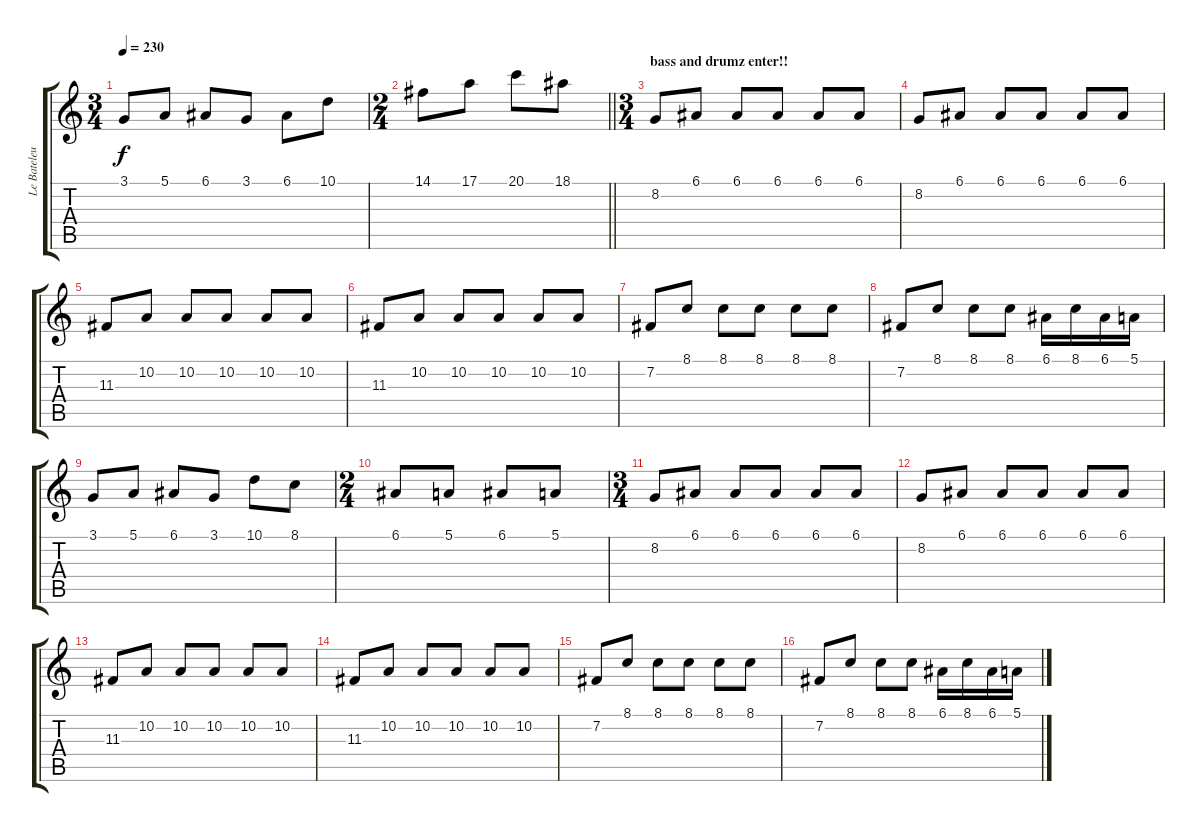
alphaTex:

\track ("Le Bateleur" "Le Bateleu") {instrument violin}
\staff {score tabs}
\tuning (E4 B3 G3 D3 A2 D2) {hide}
\ts (3 4)
\tempo 230
\clef g2
\ks c
3.1.8{dy f} 5.1.8 6.1.8 3.1.8 6.1.8 10.1.8 |
\ts (2 4)
\barLineRight lightlight
14.1.8 17.1.8 20.1.8 18.1.8 |
\ts (3 4)
\section ("" "bass and drumz enter!!")
8.2.8 6.1.8 6.1.8 6.1.8 6.1.8 6.1.8 |
8.2.8 6.1.8 6.1.8 6.1.8 6.1.8 6.1.8 |
11.3.8 10.2.8 10.2.8 10.2.8 10.2.8 10.2.8 |
11.3.8 10.2.8 10.2.8 10.2.8 10.2.8 10.2.8 |
7.2.8 8.1.8 8.1.8 8.1.8 8.1.8 8.1.8 |
7.2.8 8.1.8 8.1.8 8.1.8 6.1.16 8.1.16 6.1.16 5.1.16 |
3.1.8 5.1.8 6.1.8 3.1.8 10.1.8 8.1.8 |
\ts (2 4)
6.1.8 5.1.8 6.1.8 5.1.8 |
\ts (3 4)
8.2.8 6.1.8 6.1.8 6.1.8 6.1.8 6.1.8 |
8.2.8 6.1.8 6.1.8 6.1.8 6.1.8 6.1.8 |
11.3.8 10.2.8 10.2.8 10.2.8 10.2.8 10.2.8 |
11.3.8 10.2.8 10.2.8 10.2.8 10.2.8 10.2.8 |
7.2.8 8.1.8 8.1.8 8.1.8 8.1.8 8.1.8 |
7.2.8 8.1.8 8.1.8 8.1.8 6.1.16 8.1.16 6.1.16 5.1.16
